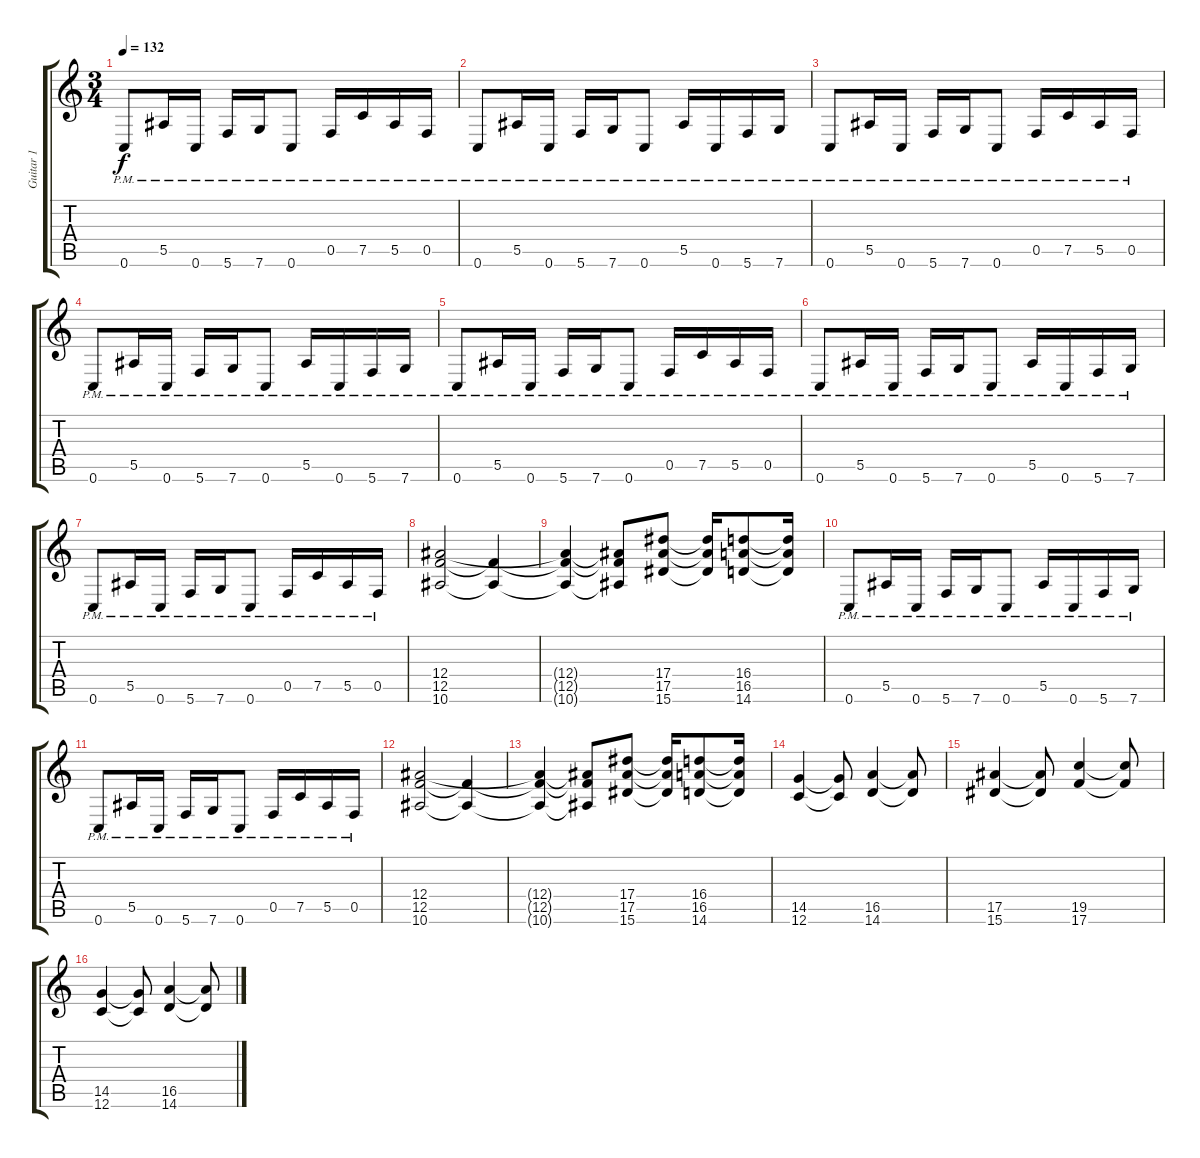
\track ("Guitar 1" "Guitar 1") {instrument distortionguitar}
\staff {score tabs}
\tuning (C4 G3 Eb3 Bb2 F2 C2) {hide}
\ts (3 4)
\tempo 132
\clef g2
\ks c
0.6{pm}.8{dy f} 5.5{pm}.16 0.6{pm}.16 5.6{pm}.16 7.6{pm}.16 0.6{pm}.8 0.5{pm}.16 7.5{pm}.16 5.5{pm}.16 0.5{pm}.16 |
0.6{pm}.8 5.5{pm}.16 0.6{pm}.16 5.6{pm}.16 7.6{pm}.16 0.6{pm}.8 5.5{pm}.16 0.6{pm}.16 5.6{pm}.16 7.6{pm}.16 |
0.6{pm}.8 5.5{pm}.16 0.6{pm}.16 5.6{pm}.16 7.6{pm}.16 0.6{pm}.8 0.5{pm}.16 7.5{pm}.16 5.5{pm}.16 0.5{pm}.16 |
0.6{pm}.8 5.5{pm}.16 0.6{pm}.16 5.6{pm}.16 7.6{pm}.16 0.6{pm}.8 5.5{pm}.16 0.6{pm}.16 5.6{pm}.16 7.6{pm}.16 |
0.6{pm}.8 5.5{pm}.16 0.6{pm}.16 5.6{pm}.16 7.6{pm}.16 0.6{pm}.8 0.5{pm}.16 7.5{pm}.16 5.5{pm}.16 0.5{pm}.16 |
0.6{pm}.8 5.5{pm}.16 0.6{pm}.16 5.6{pm}.16 7.6{pm}.16 0.6{pm}.8 5.5{pm}.16 0.6{pm}.16 5.6{pm}.16 7.6{pm}.16 |
0.6{pm}.8 5.5{pm}.16 0.6{pm}.16 5.6{pm}.16 7.6{pm}.16 0.6{pm}.8 0.5{pm}.16 7.5{pm}.16 5.5{pm}.16 0.5{pm}.16 |
(12.4 12.5 10.6).2 (12.5{t} 10.6{t}).4 |
(12.4{t} 12.5{t} 10.6{t}).4 (12.4{t} 12.5{t} 10.6{t}).8 (17.4 17.5 15.6).8 (17.4{t} 17.5{t} 15.6{t}).16 (16.4 16.5 14.6).8 (16.4{t} 16.5{t} 14.6{t}).16 |
0.6{pm}.8 5.5{pm}.16 0.6{pm}.16 5.6{pm}.16 7.6{pm}.16 0.6{pm}.8 5.5{pm}.16 0.6{pm}.16 5.6{pm}.16 7.6{pm}.16 |
0.6{pm}.8 5.5{pm}.16 0.6{pm}.16 5.6{pm}.16 7.6{pm}.16 0.6{pm}.8 0.5{pm}.16 7.5{pm}.16 5.5{pm}.16 0.5{pm}.16 |
(12.4 12.5 10.6).2 (12.5{t} 10.6{t}).4 |
(12.4{t} 12.5{t} 10.6{t}).4 (12.4{t} 12.5{t} 10.6{t}).8 (17.4 17.5 15.6).8 (17.4{t} 17.5{t} 15.6{t}).16 (16.4 16.5 14.6).8 (16.4{t} 16.5{t} 14.6{t}).16 |
(14.5 12.6).4 (14.5{t} 12.6{t}).8 (16.5 14.6).4 (16.5{t} 14.6{t}).8 |
(17.5 15.6).4 (17.5{t} 15.6{t}).8 (19.5 17.6).4 (19.5{t} 17.6{t}).8 |
(14.5 12.6).4 (14.5{t} 12.6{t}).8 (16.5 14.6).4 (16.5{t} 14.6{t}).8
